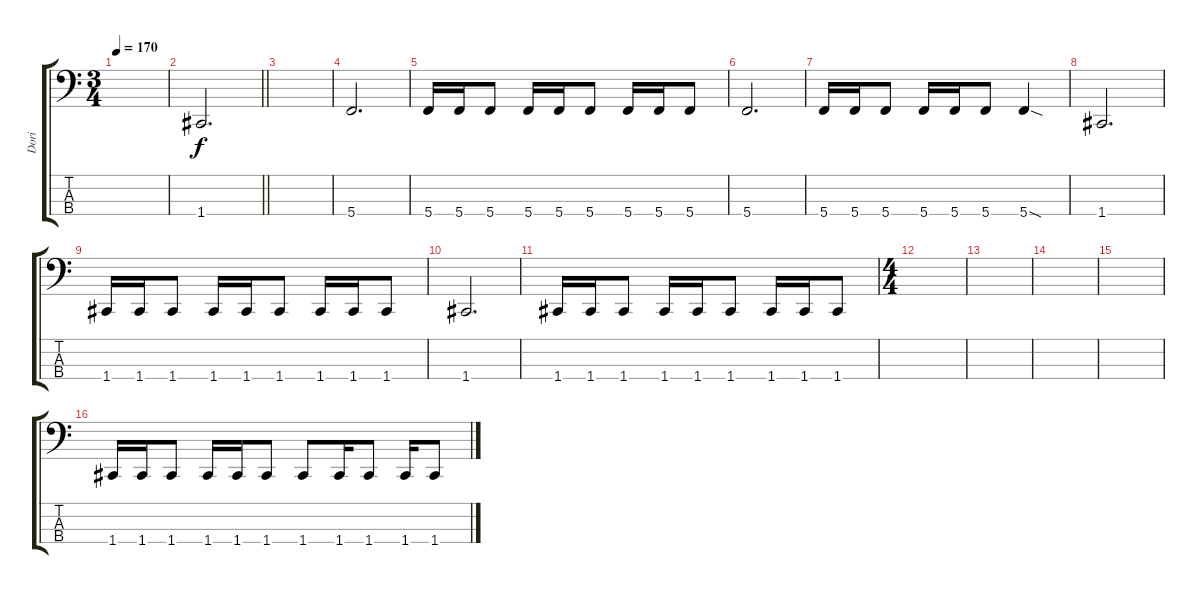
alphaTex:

\track ("Dori" "Dori") {instrument electricbasspick}
\staff {score tabs}
\tuning (F2 C2 G1 C1) {hide}
\ts (3 4)
\tempo 170
\clef f4
\ks c
|
\barLineRight lightlight
1.4.2{d} |
|
5.4.2{d} |
5.4.16 5.4.16 5.4.8 5.4.16 5.4.16 5.4.8 5.4.16 5.4.16 5.4.8 |
5.4.2{d} |
5.4.16 5.4.16 5.4.8 5.4.16 5.4.16 5.4.8 5.4{sod}.4 |
1.4.2{d} |
1.4.16 1.4.16 1.4.8 1.4.16 1.4.16 1.4.8 1.4.16 1.4.16 1.4.8 |
1.4.2{d} |
1.4.16 1.4.16 1.4.8 1.4.16 1.4.16 1.4.8 1.4.16 1.4.16 1.4.8 |
\ts (4 4)
|
|
|
|
1.4.16 1.4.16 1.4.8 1.4.16 1.4.16 1.4.8 1.4.8 1.4.16 1.4.8 1.4.16 1.4.8
